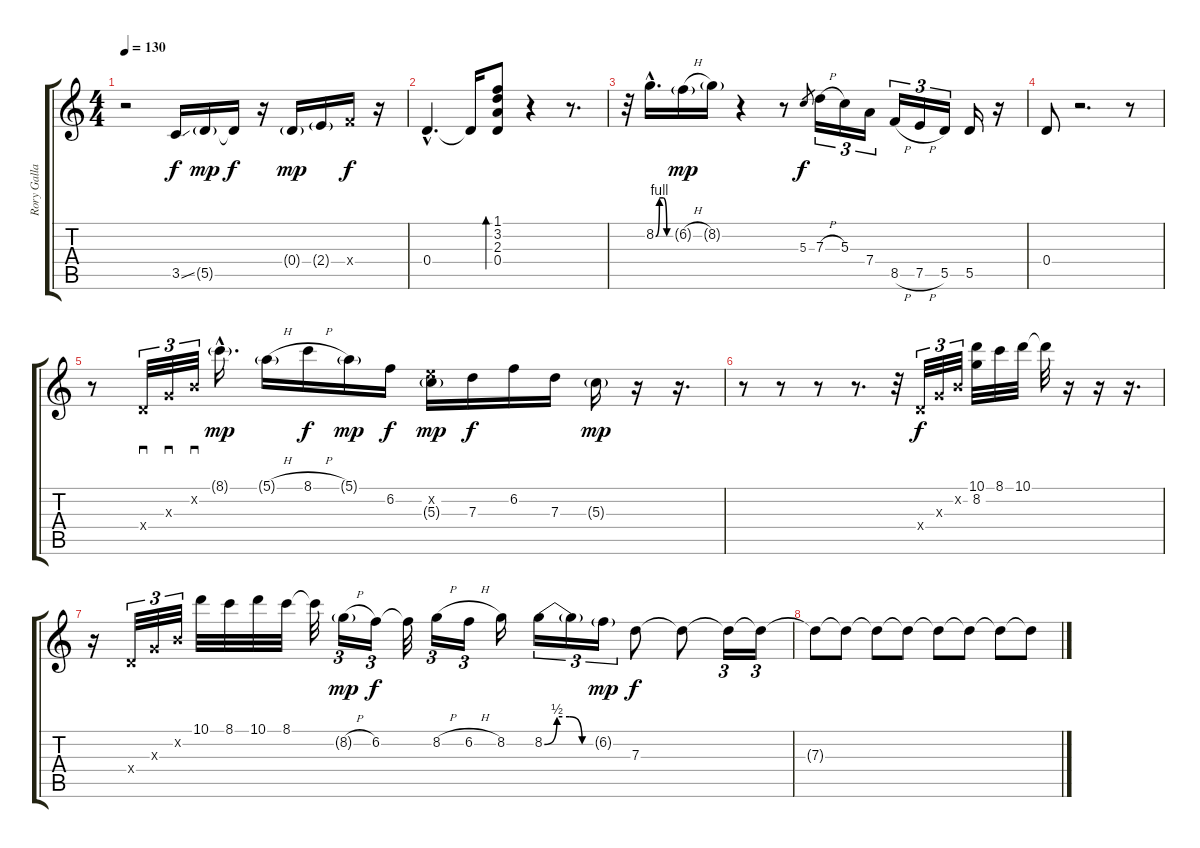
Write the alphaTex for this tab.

\track ("Rory Gallagher" "Rory Galla") {instrument electricguitarclean}
\staff {score tabs}
\tuning (E4 B3 G3 D3 A2 E2) {hide}
\ts (4 4)
\tempo 130
\clef g2
\ks c
r.2{dy f} 3.5{ss}.16 5.5{g}.16{dy mp} 5.5{t}.16{dy f} r.16 0.4{g}.16{dy mp} 2.4{g}.16 3.4{x}.16{dy f} r.16 |
0.4{hac}.4{d} 0.4{t}.16 (1.1 3.2 2.3 0.4).8{bd 480} r.4 r.8{d} |
r.32 8.2{be (custom 0 0 15 4 30 4 45 0 60 0) hac}.16{d} 6.2{h g}.16{dy mp} 8.2{g}.16 r.4 r.8 5.3.8{gr dy f} 7.3{h}.16{tu (3 2)} 5.3.16{tu (3 2)} 7.4.16{tu (3 2)} 8.5{h}.16{tu (3 2)} 7.5{h}.16{tu (3 2)} 5.5.16{tu (3 2)} 5.5.16 r.16 |
0.4.8 r.2{d} r.8 |
r.8 0.4{x}.32{sd tu (3 2)} 0.3{x}.32{sd tu (3 2)} 0.2{x}.32{sd tu (3 2)} 8.1{g hac}.16{d dy mp} 5.1{h g}.16 8.1{h}.16{dy f} 5.1{g}.16{dy mp} 6.2.16{dy f} (5.2{x} 5.3{g}).16{dy mp} 7.3.16{dy f} 6.2.16 7.3.16 5.3{g}.16{dy mp} r.16 r.16{d} |
r.8 r.8 r.8 r.8{d} r.32 0.4{x}.32{tu (3 2) dy f} 0.3{x}.32{tu (3 2)} 0.2{x}.32{tu (3 2)} (10.1 8.2).32 8.1.32 10.1.32 10.1{t}.32 r.16 r.16 r.16{d} |
r.16 0.4{x}.32{tu (3 2)} 0.3{x}.32{tu (3 2)} 0.2{x}.32{tu (3 2)} 10.1.32 8.1.32 10.1.32 8.1.32 8.1{t}.32 8.2{h g}.16{tu (3 2) dy mp} 6.2.16{tu (3 2) dy f} 6.2{t}.32 8.2{h}.16{tu (3 2)} 6.2{h}.16{tu (3 2)} 8.2.16 8.2{be (custom 0 0 15 2 30 2 45 0 60 0)}.16{tu (3 2)} 8.2{t}.16{tu (3 2)} 6.2{g}.16{tu (3 2) dy mp} 7.3.8{dy f} 7.3{t}.8 7.3{t}.16{tu (3 2)} 7.3{t}.16{tu (3 2)} |
7.3{t}.8 7.3{t}.8 7.3{t}.8 7.3{t}.8 7.3{t}.8 7.3{t}.8 7.3{t}.8 7.3{t}.8
